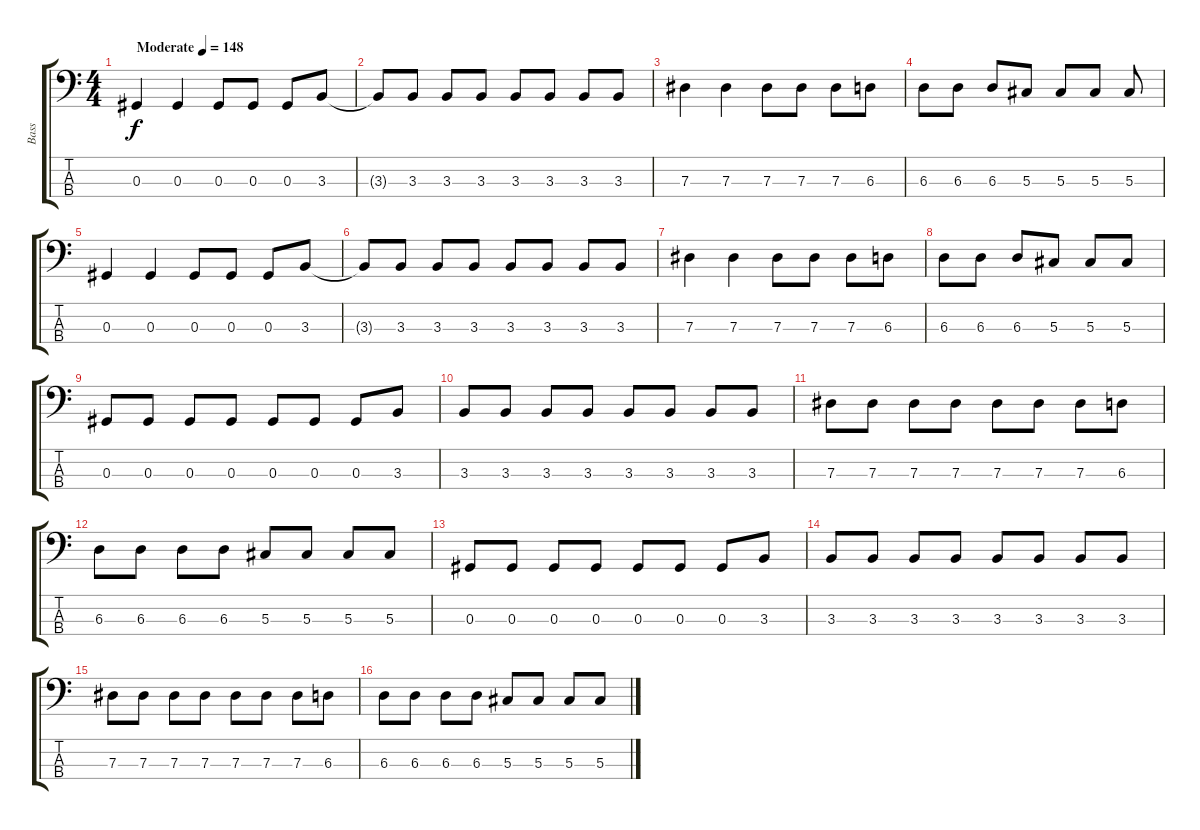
\track ("Bass" "Bass") {instrument electricbasspick}
\staff {score tabs}
\tuning (Gb2 Db2 Ab1 Db1) {hide}
\ts (4 4)
\tempo (148 "Moderate")
\clef f4
\ks c
0.3.4{dy f instrument electricbasspick} 0.3.4 0.3.8 0.3.8 0.3.8 3.3.8 |
3.3{t}.8 3.3.8 3.3.8 3.3.8 3.3.8 3.3.8 3.3.8 3.3.8 |
7.3.4 7.3.4 7.3.8 7.3.8 7.3.8 6.3.8 |
6.3.8 6.3.8 6.3.8 5.3.8 5.3.8 5.3.8 5.3.8 |
0.3.4 0.3.4 0.3.8 0.3.8 0.3.8 3.3.8 |
3.3{t}.8 3.3.8 3.3.8 3.3.8 3.3.8 3.3.8 3.3.8 3.3.8 |
7.3.4 7.3.4 7.3.8 7.3.8 7.3.8 6.3.8 |
6.3.8 6.3.8 6.3.8 5.3.8 5.3.8 5.3.8 |
0.3.8 0.3.8 0.3.8 0.3.8 0.3.8 0.3.8 0.3.8 3.3.8 |
3.3.8 3.3.8 3.3.8 3.3.8 3.3.8 3.3.8 3.3.8 3.3.8 |
7.3.8 7.3.8 7.3.8 7.3.8 7.3.8 7.3.8 7.3.8 6.3.8 |
6.3.8 6.3.8 6.3.8 6.3.8 5.3.8 5.3.8 5.3.8 5.3.8 |
0.3.8 0.3.8 0.3.8 0.3.8 0.3.8 0.3.8 0.3.8 3.3.8 |
3.3.8 3.3.8 3.3.8 3.3.8 3.3.8 3.3.8 3.3.8 3.3.8 |
7.3.8 7.3.8 7.3.8 7.3.8 7.3.8 7.3.8 7.3.8 6.3.8 |
6.3.8 6.3.8 6.3.8 6.3.8 5.3.8 5.3.8 5.3.8 5.3.8
